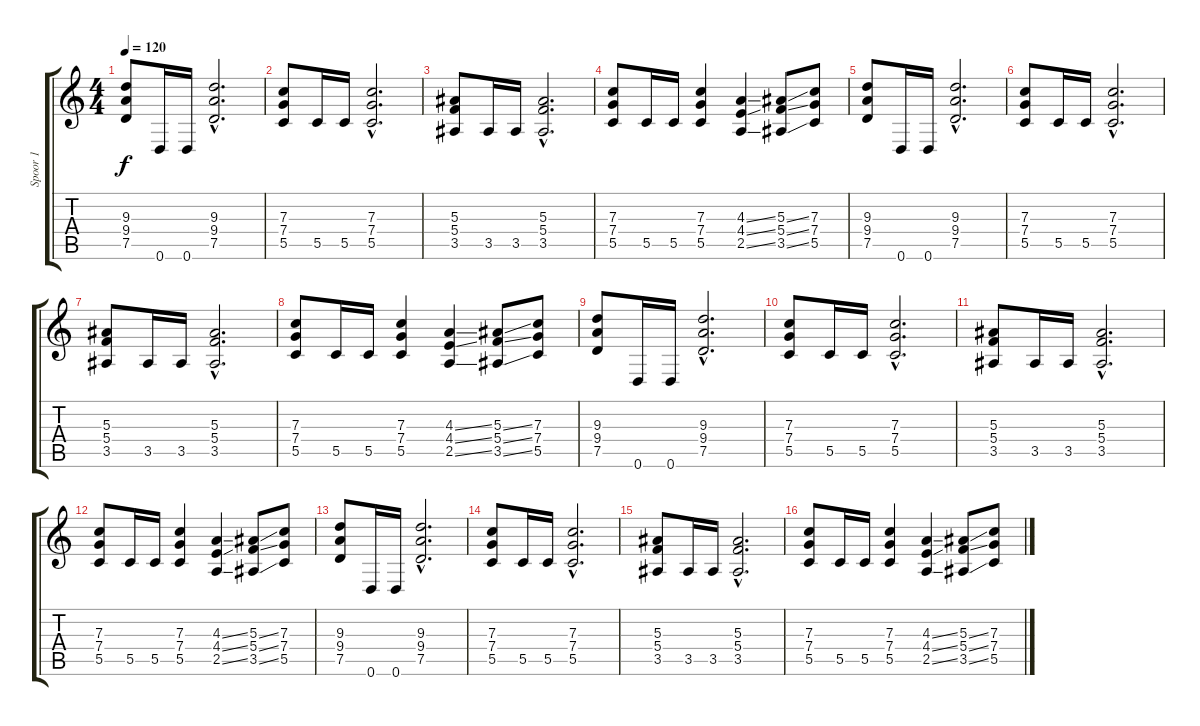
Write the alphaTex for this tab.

\track ("Spoor 1" "Spoor 1") {instrument distortionguitar}
\staff {score tabs}
\tuning (D4 A3 F3 C3 G2 D2) {hide}
\ts (4 4)
\tempo 120
\clef g2
\ks c
(9.3 9.4 7.5).8{dy f} 0.6.16 0.6.16 (9.3{hac} 9.4{hac} 7.5{hac}).2{d} |
(7.3 7.4 5.5).8 5.5.16 5.5.16 (7.3{hac} 7.4{hac} 5.5{hac}).2{d} |
(5.3 5.4 3.5).8 3.5.16 3.5.16 (5.3{hac} 5.4{hac} 3.5{hac}).2{d} |
(7.3 7.4 5.5).8 5.5.16 5.5.16 (7.3 7.4 5.5).4 (4.3{ss} 4.4{ss} 2.5{ss}).4 (5.3{ss} 5.4{ss} 3.5{ss}).8 (7.3 7.4 5.5).8 |
(9.3 9.4 7.5).8 0.6.16 0.6.16 (9.3{hac} 9.4{hac} 7.5{hac}).2{d} |
(7.3 7.4 5.5).8 5.5.16 5.5.16 (7.3{hac} 7.4{hac} 5.5{hac}).2{d} |
(5.3 5.4 3.5).8 3.5.16 3.5.16 (5.3{hac} 5.4{hac} 3.5{hac}).2{d} |
(7.3 7.4 5.5).8 5.5.16 5.5.16 (7.3 7.4 5.5).4 (4.3{ss} 4.4{ss} 2.5{ss}).4 (5.3{ss} 5.4{ss} 3.5{ss}).8 (7.3 7.4 5.5).8 |
(9.3 9.4 7.5).8 0.6.16 0.6.16 (9.3{hac} 9.4{hac} 7.5{hac}).2{d} |
(7.3 7.4 5.5).8 5.5.16 5.5.16 (7.3{hac} 7.4{hac} 5.5{hac}).2{d} |
(5.3 5.4 3.5).8 3.5.16 3.5.16 (5.3{hac} 5.4{hac} 3.5{hac}).2{d} |
(7.3 7.4 5.5).8 5.5.16 5.5.16 (7.3 7.4 5.5).4 (4.3{ss} 4.4{ss} 2.5{ss}).4 (5.3{ss} 5.4{ss} 3.5{ss}).8 (7.3 7.4 5.5).8 |
(9.3 9.4 7.5).8 0.6.16 0.6.16 (9.3{hac} 9.4{hac} 7.5{hac}).2{d} |
(7.3 7.4 5.5).8 5.5.16 5.5.16 (7.3{hac} 7.4{hac} 5.5{hac}).2{d} |
(5.3 5.4 3.5).8 3.5.16 3.5.16 (5.3{hac} 5.4{hac} 3.5{hac}).2{d} |
(7.3 7.4 5.5).8 5.5.16 5.5.16 (7.3 7.4 5.5).4 (4.3{ss} 4.4{ss} 2.5{ss}).4 (5.3{ss} 5.4{ss} 3.5{ss}).8 (7.3 7.4 5.5).8
